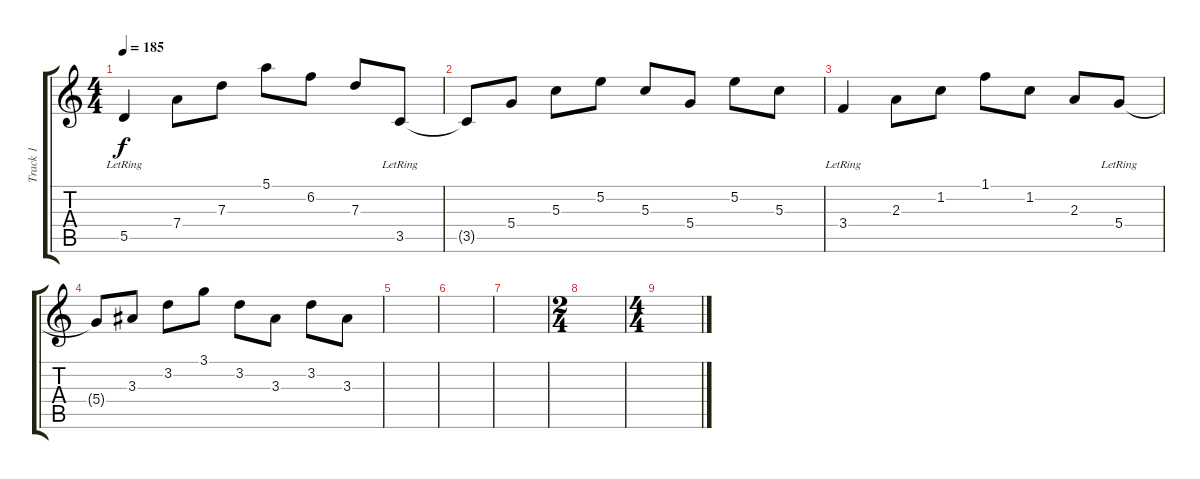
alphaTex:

\track ("Track 1" "Track 1") {instrument electricguitarclean}
\staff {score tabs}
\tuning (E4 B3 G3 D3 A2 E2) {hide}
\ts (4 4)
\tempo 185
\clef g2
\ks c
5.5{lr}.4{dy f} 7.4.8 7.3.8 5.1.8 6.2.8 7.3.8 3.5{lr}.8 |
3.5{t}.8 5.4.8 5.3.8 5.2.8 5.3.8 5.4.8 5.2.8 5.3.8 |
3.4{lr}.4 2.3.8 1.2.8 1.1.8 1.2.8 2.3.8 5.4{lr}.8 |
5.4{t}.8 3.3.8 3.2.8 3.1.8 3.2.8 3.3.8 3.2.8 3.3.8 |
|
|
|
\ts (2 4)
|
\ts (4 4)
